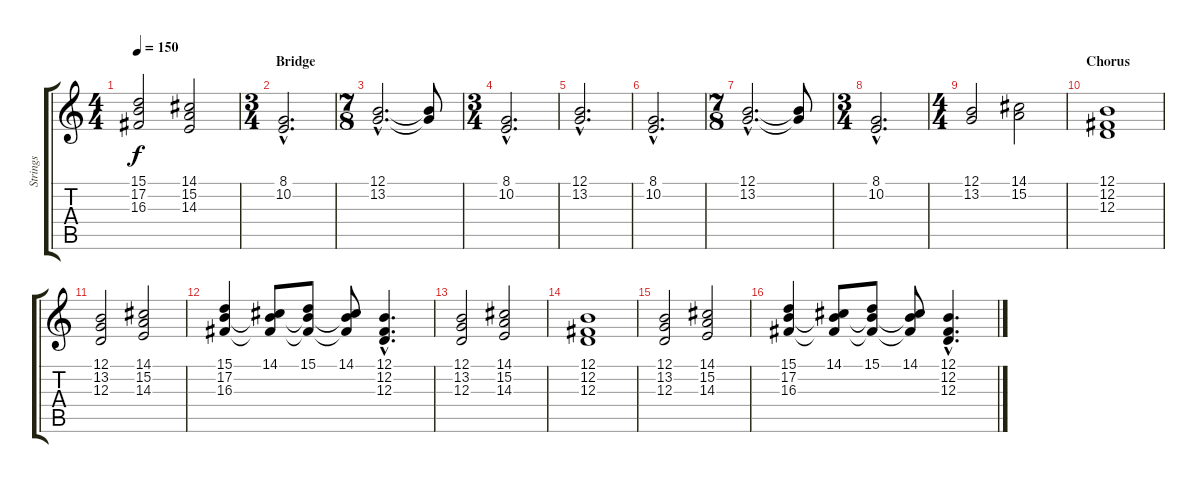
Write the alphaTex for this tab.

\track ("Strings" "Strings") {instrument stringensemble1}
\staff {score tabs}
\tuning (B3 Gb3 D3 A2 E2 B1) {hide}
\ts (4 4)
\tempo 150
\clef g2
\ks c
(15.1 17.2 16.3).2{dy f} (14.1 15.2 14.3).2 |
\ts (3 4)
\section ("" "Bridge")
(8.1{hac} 10.2{hac}).2{d} |
\ts (7 8)
(12.1{hac} 13.2{hac}).2{d} (12.1{t} 13.2{t}).8 |
\ts (3 4)
(8.1{hac} 10.2{hac}).2{d} |
(12.1{hac} 13.2{hac}).2{d} |
(8.1{hac} 10.2{hac}).2{d} |
\ts (7 8)
(12.1{hac} 13.2{hac}).2{d} (12.1{t} 13.2{t}).8 |
\ts (3 4)
(8.1{hac} 10.2{hac}).2{d} |
\ts (4 4)
(12.1 13.2).2 (14.1 15.2).2 |
\section ("" "Chorus")
(12.1 12.2 12.3).1 |
(12.1 13.2 12.3).2 (14.1 15.2 14.3).2 |
(15.1 17.2 16.3).4 (14.1 17.2{t} 16.3{t}).8 (15.1 17.2{t} 16.3{t}).8 (14.1 17.2{t} 16.3{t}).8 (12.1{hac} 12.2{hac} 12.3{hac}).4{d} |
(12.1 13.2 12.3).2 (14.1 15.2 14.3).2 |
(12.1 12.2 12.3).1 |
(12.1 13.2 12.3).2 (14.1 15.2 14.3).2 |
(15.1 17.2 16.3).4 (14.1 17.2{t} 16.3{t}).8 (15.1 17.2{t} 16.3{t}).8 (14.1 17.2{t} 16.3{t}).8 (12.1{hac} 12.2{hac} 12.3{hac}).4{d}
